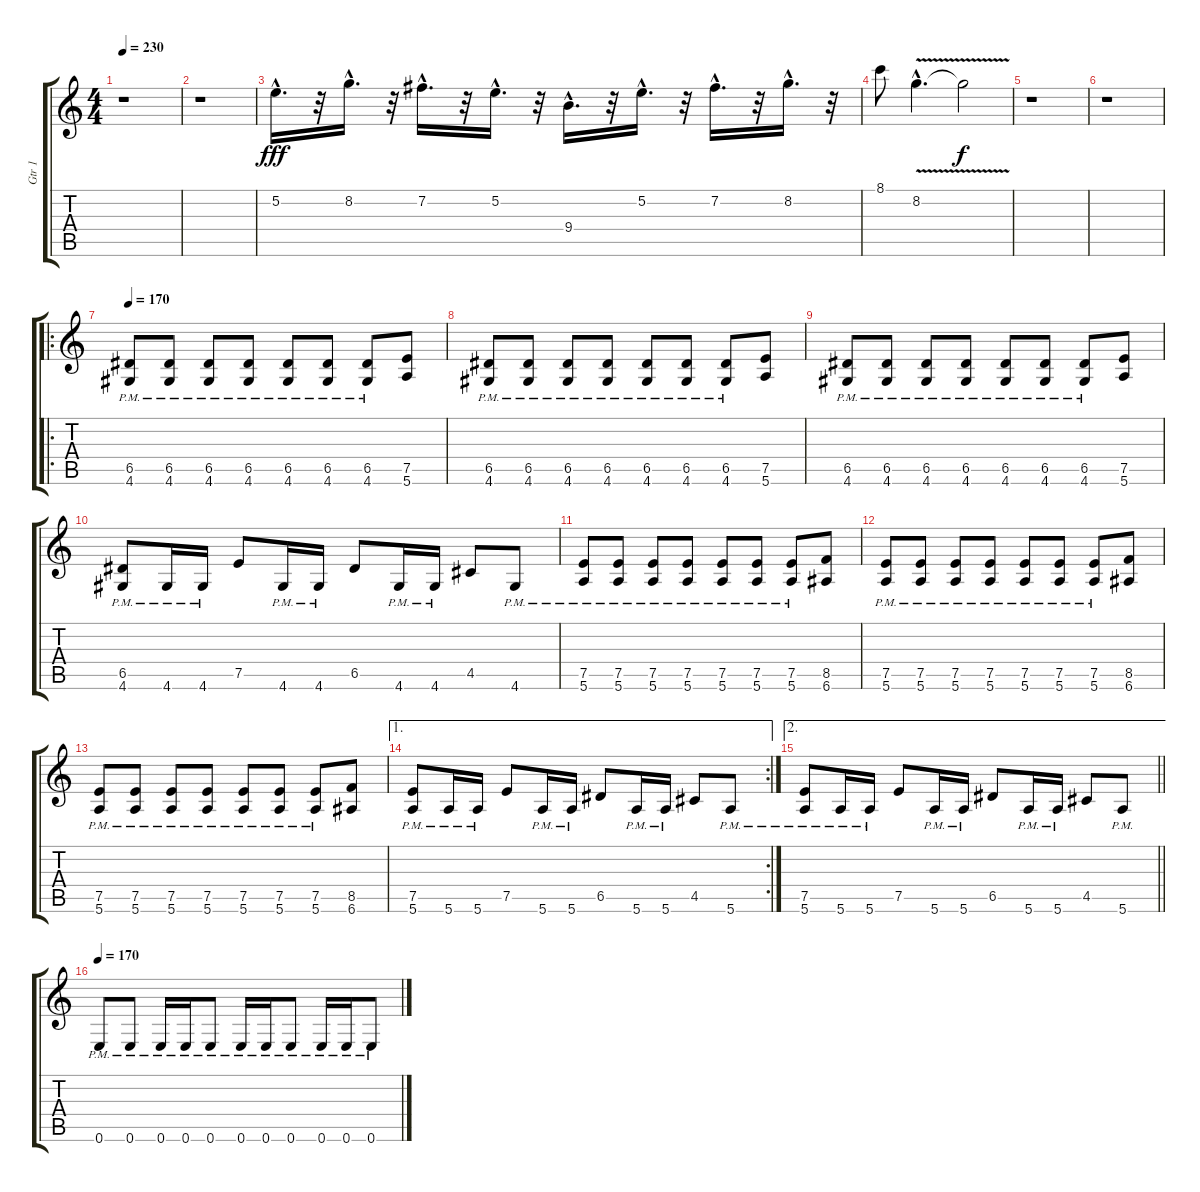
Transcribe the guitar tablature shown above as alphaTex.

\track ("Gtr 1" "Gtr 1") {instrument distortionguitar}
\staff {score tabs}
\tuning (E4 B3 G3 D3 A2 E2) {hide}
\ts (4 4)
\tempo 230
\clef g2
\ks c
r.1{dy f} |
r.1 |
5.2{hac}.16{d dy fff balance 12} r.32 8.2{hac}.16{d} r.32 7.2{hac}.16{d} r.32 5.2{hac}.16{d} r.32 9.4{hac}.16{d} r.32 5.2{hac}.16{d} r.32 7.2{hac}.16{d} r.32 8.2{hac}.16{d} r.32 |
8.1.8 8.2{v hac}.4{d} 8.2{t}.2{dy f} |
r.1 |
r.1 |
\ro
\tempo 170
(6.5{pm} 4.6{pm}).8{volume 14 balance 8} (6.5{pm} 4.6{pm}).8 (6.5{pm} 4.6{pm}).8 (6.5{pm} 4.6{pm}).8 (6.5{pm} 4.6{pm}).8 (6.5{pm} 4.6{pm}).8 (6.5{pm} 4.6{pm}).8 (7.5 5.6).8 |
(6.5{pm} 4.6{pm}).8 (6.5{pm} 4.6{pm}).8 (6.5{pm} 4.6{pm}).8 (6.5{pm} 4.6{pm}).8 (6.5{pm} 4.6{pm}).8 (6.5{pm} 4.6{pm}).8 (6.5{pm} 4.6{pm}).8 (7.5 5.6).8 |
(6.5{pm} 4.6{pm}).8 (6.5{pm} 4.6{pm}).8 (6.5{pm} 4.6{pm}).8 (6.5{pm} 4.6{pm}).8 (6.5{pm} 4.6{pm}).8 (6.5{pm} 4.6{pm}).8 (6.5{pm} 4.6{pm}).8 (7.5 5.6).8 |
(6.5{pm} 4.6{pm}).8 4.6{pm}.16 4.6{pm}.16 7.5.8 4.6{pm}.16 4.6{pm}.16 6.5.8 4.6{pm}.16 4.6{pm}.16 4.5.8 4.6{pm}.8 |
(7.5{pm} 5.6{pm}).8 (7.5{pm} 5.6{pm}).8 (7.5{pm} 5.6{pm}).8 (7.5{pm} 5.6{pm}).8 (7.5{pm} 5.6{pm}).8 (7.5{pm} 5.6{pm}).8 (7.5{pm} 5.6{pm}).8 (8.5 6.6).8 |
(7.5{pm} 5.6{pm}).8 (7.5{pm} 5.6{pm}).8 (7.5{pm} 5.6{pm}).8 (7.5{pm} 5.6{pm}).8 (7.5{pm} 5.6{pm}).8 (7.5{pm} 5.6{pm}).8 (7.5{pm} 5.6{pm}).8 (8.5 6.6).8 |
(7.5{pm} 5.6{pm}).8 (7.5{pm} 5.6{pm}).8 (7.5{pm} 5.6{pm}).8 (7.5{pm} 5.6{pm}).8 (7.5{pm} 5.6{pm}).8 (7.5{pm} 5.6{pm}).8 (7.5{pm} 5.6{pm}).8 (8.5 6.6).8 |
\ae 1
\rc 2
(7.5{pm} 5.6{pm}).8 5.6{pm}.16 5.6{pm}.16 7.5.8 5.6{pm}.16 5.6{pm}.16 6.5.8 5.6{pm}.16 5.6{pm}.16 4.5.8 5.6{pm}.8 |
\ae 2
\barLineRight lightlight
(7.5{pm} 5.6{pm}).8 5.6{pm}.16 5.6{pm}.16 7.5.8 5.6{pm}.16 5.6{pm}.16 6.5.8 5.6{pm}.16 5.6{pm}.16 4.5.8 5.6{pm}.8 |
\tempo 170
0.6{pm}.8 0.6{pm}.8 0.6{pm}.16 0.6{pm}.16 0.6{pm}.8 0.6{pm}.16 0.6{pm}.16 0.6{pm}.8 0.6{pm}.16 0.6{pm}.16 0.6{pm}.8
